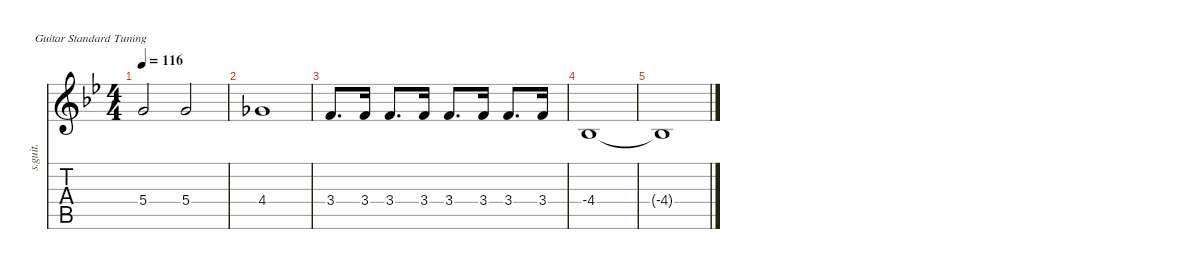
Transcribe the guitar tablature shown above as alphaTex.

\defaultSystemsLayout 4
\hideDynamics
\bracketExtendMode nobrackets
\otherSystemsTrackNameOrientation horizontal
\track ("Steel Guitar" "s.guit.") {instrument acousticguitarsteel}
\staff {score tabs}
\tuning (E4 B3 G3 D3 A2 E2)
\ts (4 4)
\tempo 116
\clef g2
\ks bb
5.4{acc forcenatural}.2{dy mf beam Up} 5.4{acc forcenatural}.2{beam Up} |
4.4{acc b}.1{beam Up} |
3.4{acc forcenatural}.8{d beam Up} 3.4{acc forcenatural}.16{beam Up} 3.4{acc forcenatural}.8{d beam Up} 3.4{acc forcenatural}.16{beam Up} 3.4{acc forcenatural}.8{d beam Up} 3.4{acc forcenatural}.16{beam Up} 3.4{acc forcenatural}.8{d beam Up} 3.4{acc forcenatural}.16{beam Up} |
-4.4{acc b}.1{beam Up} |
-4.4{t acc b}.1{beam Up}
